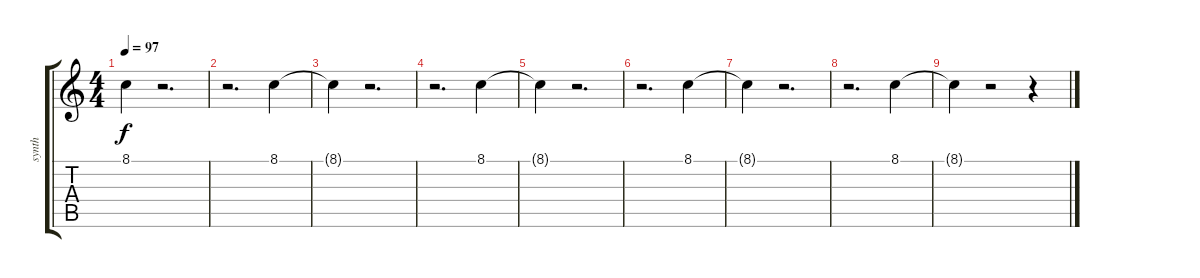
\track ("synth" "synth") {instrument synthvoice}
\staff {score tabs}
\tuning (E4 B3 G3 D3 A2 E2) {hide}
\ts (4 4)
\tempo 97
\clef g2
\ks c
8.1{t}.4{dy f} r.2{d} |
r.2{d} 8.1.4 |
8.1{t}.4 r.2{d} |
r.2{d} 8.1.4 |
8.1{t}.4 r.2{d} |
r.2{d} 8.1.4 |
8.1{t}.4 r.2{d} |
r.2{d} 8.1.4 |
8.1{t}.4 r.2 r.4
